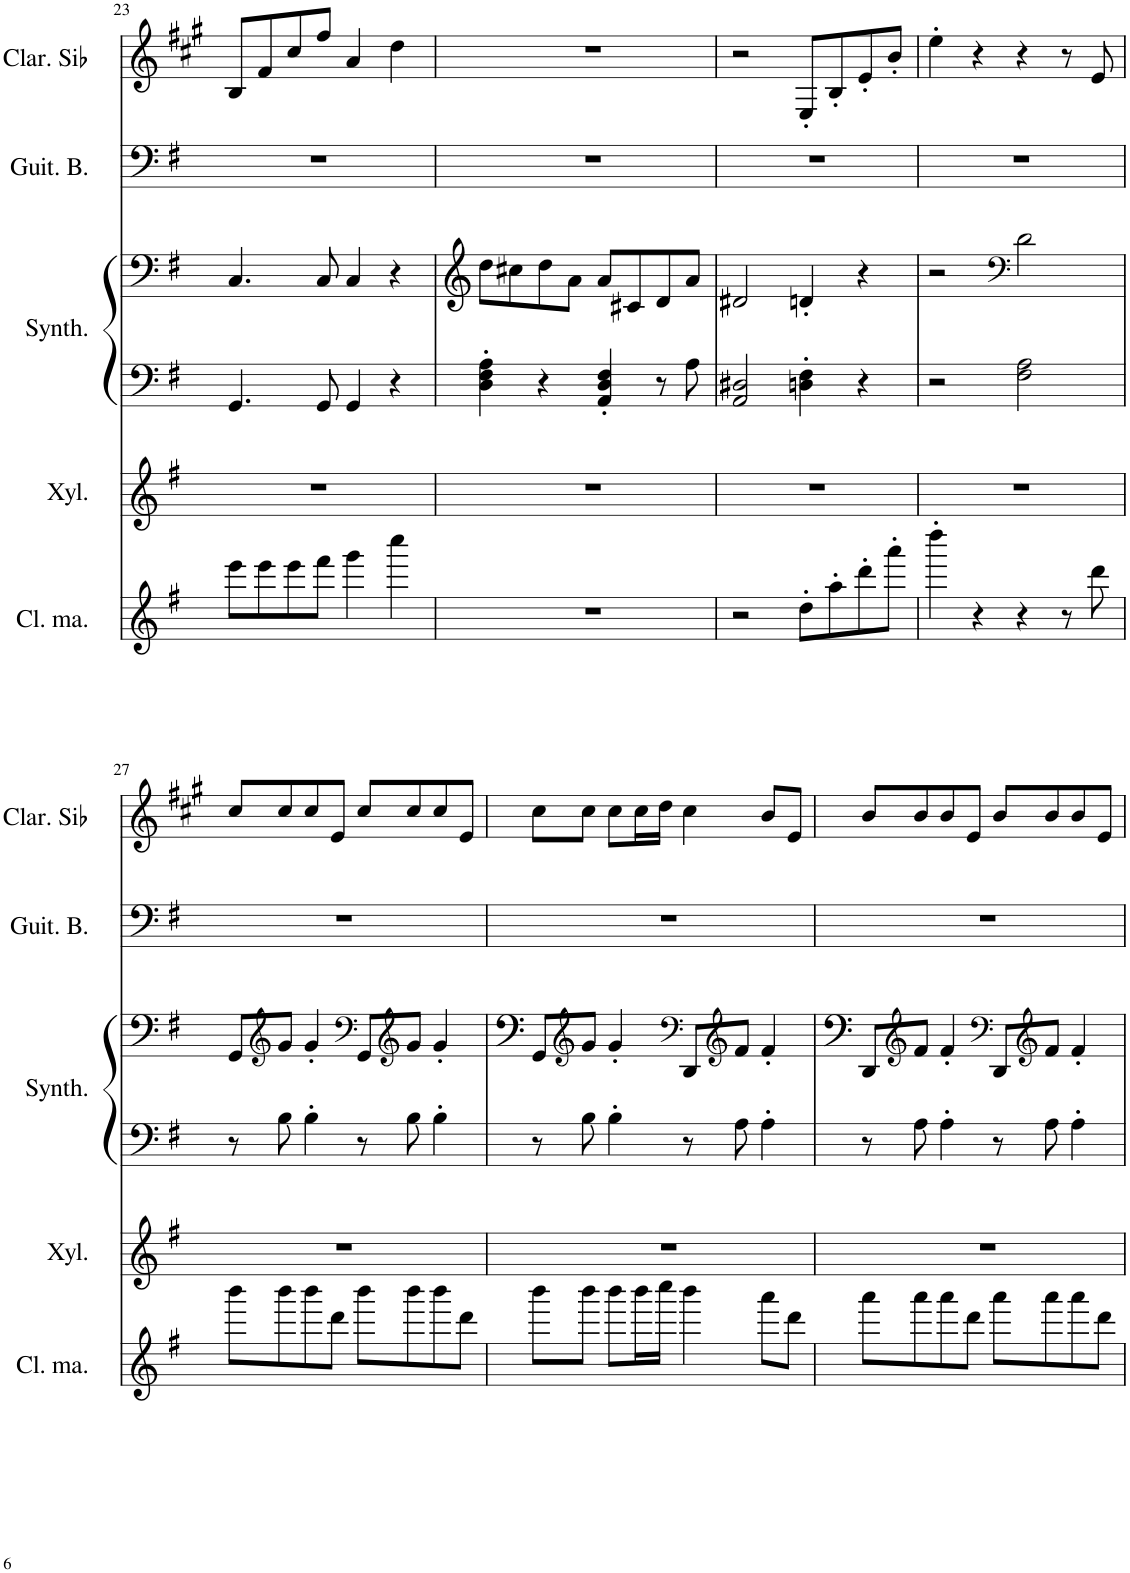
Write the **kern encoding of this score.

**kern	**kern	**kern	**kern	**kern	**kern
*part5	*part4	*part3	*part3	*part2	*part1
*staff6	*staff5	*staff4	*staff3	*staff2	*staff1
*I"Cloches à mains, Tinkle Bell	*I"Xylophone, Xylophone	*I"Synthétiseur de dents de scie, Lead 2 (sawtooth)	*	*I"Guitare Basse, Slap Bass 2	*I"Clarinette en Sib
*I'Cl. ma.	*I'Xyl.	*I'Synth.	*	*I'Guit. B.	*I'Clar. Sib
!!LO:PB:g=z
*clefG2	*clefG2	*clefF4	*clefG2	*clefF4	*clefG2
*	*Trd-7c-12	*	*	*Trd7c12	*Trd1c2
*k[f#]	*k[f#]	*k[f#]	*k[f#]	*k[f#]	*k[f#c#g#]
*M4/4	*M4/4	*M4/4	*M4/4	*M4/4	*M4/4
=23	=23	=23	=23	=23	=23
8eee\L	1r	4.GG/	4.C/	1r	8B/L
8eee\	.	.	.	.	8f#/
8eee\	.	.	.	.	8cc#/
8fff#\J	.	8GG/	8C/	.	8ff#/J
4ggg\	.	4GG/	4C/	.	4a/
4cccc\	.	4r	4r	.	4dd\
=24	=24	=24	=24	=24	=24
1r	1r	4D\' 4F#\' 4A\'	8dd\L	1r	1r
.	.	.	8cc#X\	.	.
.	.	4r	8dd\	.	.
.	.	.	8a\J	.	.
.	.	4AA/' 4D/' 4F#/'	8a/L	.	.
.	.	.	8c#X/	.	.
.	.	8r	8d/	.	.
.	.	8A\	8a/J	.	.
=25	=25	=25	=25	=25	=25
2r	1r	2AA/ 2D#X/	2d#X/	1r	2r
8dd'\L	.	4Dn\' 4F#\'	4dn'/	.	8E'/L
8aa'\	.	.	.	.	8B'/
8ddd'\	.	4r	4r	.	8e'/
8aaa'\J	.	.	.	.	8b'/J
=26	=26	=26	=26	=26	=26
4dddd'\	1r	2r	2r	1r	4ee'\
4r	.	.	.	.	4r
*	*	*	*clefF4	*	*
4r	.	2F#\ 2A\	2d\	.	4r
8r	.	.	.	.	8r
8ddd\	.	.	.	.	8e/
!!LO:LB:g=z
=27	=27	=27	=27	=27	=27
8bbb\L	1r	8r	8GG/L	1r	8cc#/L
*	*	*	*clefG2	*	*
8bbb\	.	8B\	8g/J	.	8cc#/
8bbb\	.	4B'\	4g'/	.	8cc#/
8ddd\J	.	.	.	.	8e/J
*	*	*	*clefF4	*	*
8bbb\L	.	8r	8GG/L	.	8cc#/L
*	*	*	*clefG2	*	*
8bbb\	.	8B\	8g/J	.	8cc#/
8bbb\	.	4B'\	4g'/	.	8cc#/
8ddd\J	.	.	.	.	8e/J
=28	=28	=28	=28	=28	=28
8bbb\L	1r	8r	8GG/L	1r	8cc#\L
*	*	*	*clefG2	*	*
8bbb\J	.	8B\	8g/J	.	8cc#\J
8bbb\L	.	4B'\	4g'/	.	8cc#\L
16bbb\L	.	.	.	.	16cc#\L
16cccc\JJ	.	.	.	.	16dd\JJ
*	*	*	*clefF4	*	*
4bbb\	.	8r	8DD/L	.	4cc#\
*	*	*	*clefG2	*	*
.	.	8A\	8f#/J	.	.
8aaa\L	.	4A'\	4f#'/	.	8b/L
8ddd\J	.	.	.	.	8e/J
=29	=29	=29	=29	=29	=29
8aaa\L	1r	8r	8DD/L	1r	8b/L
*	*	*	*clefG2	*	*
8aaa\	.	8A\	8f#/J	.	8b/
8aaa\	.	4A'\	4f#'/	.	8b/
8ddd\J	.	.	.	.	8e/J
*	*	*	*clefF4	*	*
8aaa\L	.	8r	8DD/L	.	8b/L
*	*	*	*clefG2	*	*
8aaa\	.	8A\	8f#/J	.	8b/
8aaa\	.	4A'\	4f#'/	.	8b/
8ddd\J	.	.	.	.	8e/J
=	=	=	=	=	=
*-	*-	*-	*-	*-	*-
